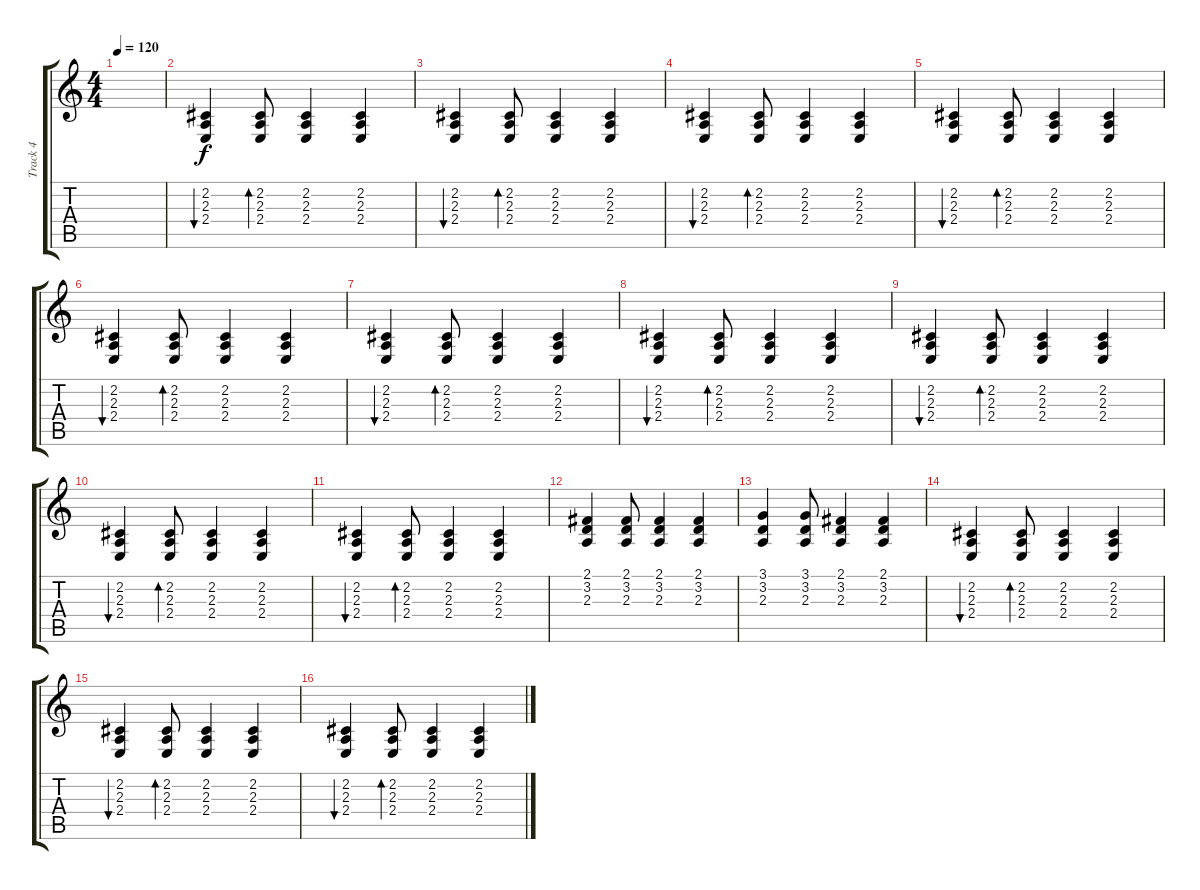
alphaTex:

\track ("Track 4" "Track 4") {solo instrument acousticgrandpiano}
\staff {score tabs}
\tuning (E4 B3 G3 D3 A2 E2) {hide}
\ts (4 4)
\tempo 120
\clef g2
\ks c
|
(2.2 2.3 2.4).4{bu 60} (2.2 2.3 2.4).8{bd 60} (2.2 2.3 2.4).4 (2.2 2.3 2.4).4 |
(2.2 2.3 2.4).4{bu 60} (2.2 2.3 2.4).8{bd 60} (2.2 2.3 2.4).4 (2.2 2.3 2.4).4 |
(2.2 2.3 2.4).4{bu 60} (2.2 2.3 2.4).8{bd 60} (2.2 2.3 2.4).4 (2.2 2.3 2.4).4 |
(2.2 2.3 2.4).4{bu 60} (2.2 2.3 2.4).8{bd 60} (2.2 2.3 2.4).4 (2.2 2.3 2.4).4 |
(2.2 2.3 2.4).4{bu 60} (2.2 2.3 2.4).8{bd 60} (2.2 2.3 2.4).4 (2.2 2.3 2.4).4 |
(2.2 2.3 2.4).4{bu 60} (2.2 2.3 2.4).8{bd 60} (2.2 2.3 2.4).4 (2.2 2.3 2.4).4 |
(2.2 2.3 2.4).4{bu 60} (2.2 2.3 2.4).8{bd 60} (2.2 2.3 2.4).4 (2.2 2.3 2.4).4 |
(2.2 2.3 2.4).4{bu 60} (2.2 2.3 2.4).8{bd 60} (2.2 2.3 2.4).4 (2.2 2.3 2.4).4 |
(2.2 2.3 2.4).4{bu 60} (2.2 2.3 2.4).8{bd 60} (2.2 2.3 2.4).4 (2.2 2.3 2.4).4 |
(2.2 2.3 2.4).4{bu 60} (2.2 2.3 2.4).8{bd 60} (2.2 2.3 2.4).4 (2.2 2.3 2.4).4 |
(2.1 3.2 2.3).4 (2.1 3.2 2.3).8 (2.1 3.2 2.3).4 (2.1 3.2 2.3).4 |
(3.1 3.2 2.3).4 (3.1 3.2 2.3).8 (2.1 3.2 2.3).4 (2.1 3.2 2.3).4 |
(2.2 2.3 2.4).4{bu 60} (2.2 2.3 2.4).8{bd 60} (2.2 2.3 2.4).4 (2.2 2.3 2.4).4 |
(2.2 2.3 2.4).4{bu 60} (2.2 2.3 2.4).8{bd 60} (2.2 2.3 2.4).4 (2.2 2.3 2.4).4 |
(2.2 2.3 2.4).4{bu 60} (2.2 2.3 2.4).8{bd 60} (2.2 2.3 2.4).4 (2.2 2.3 2.4).4
